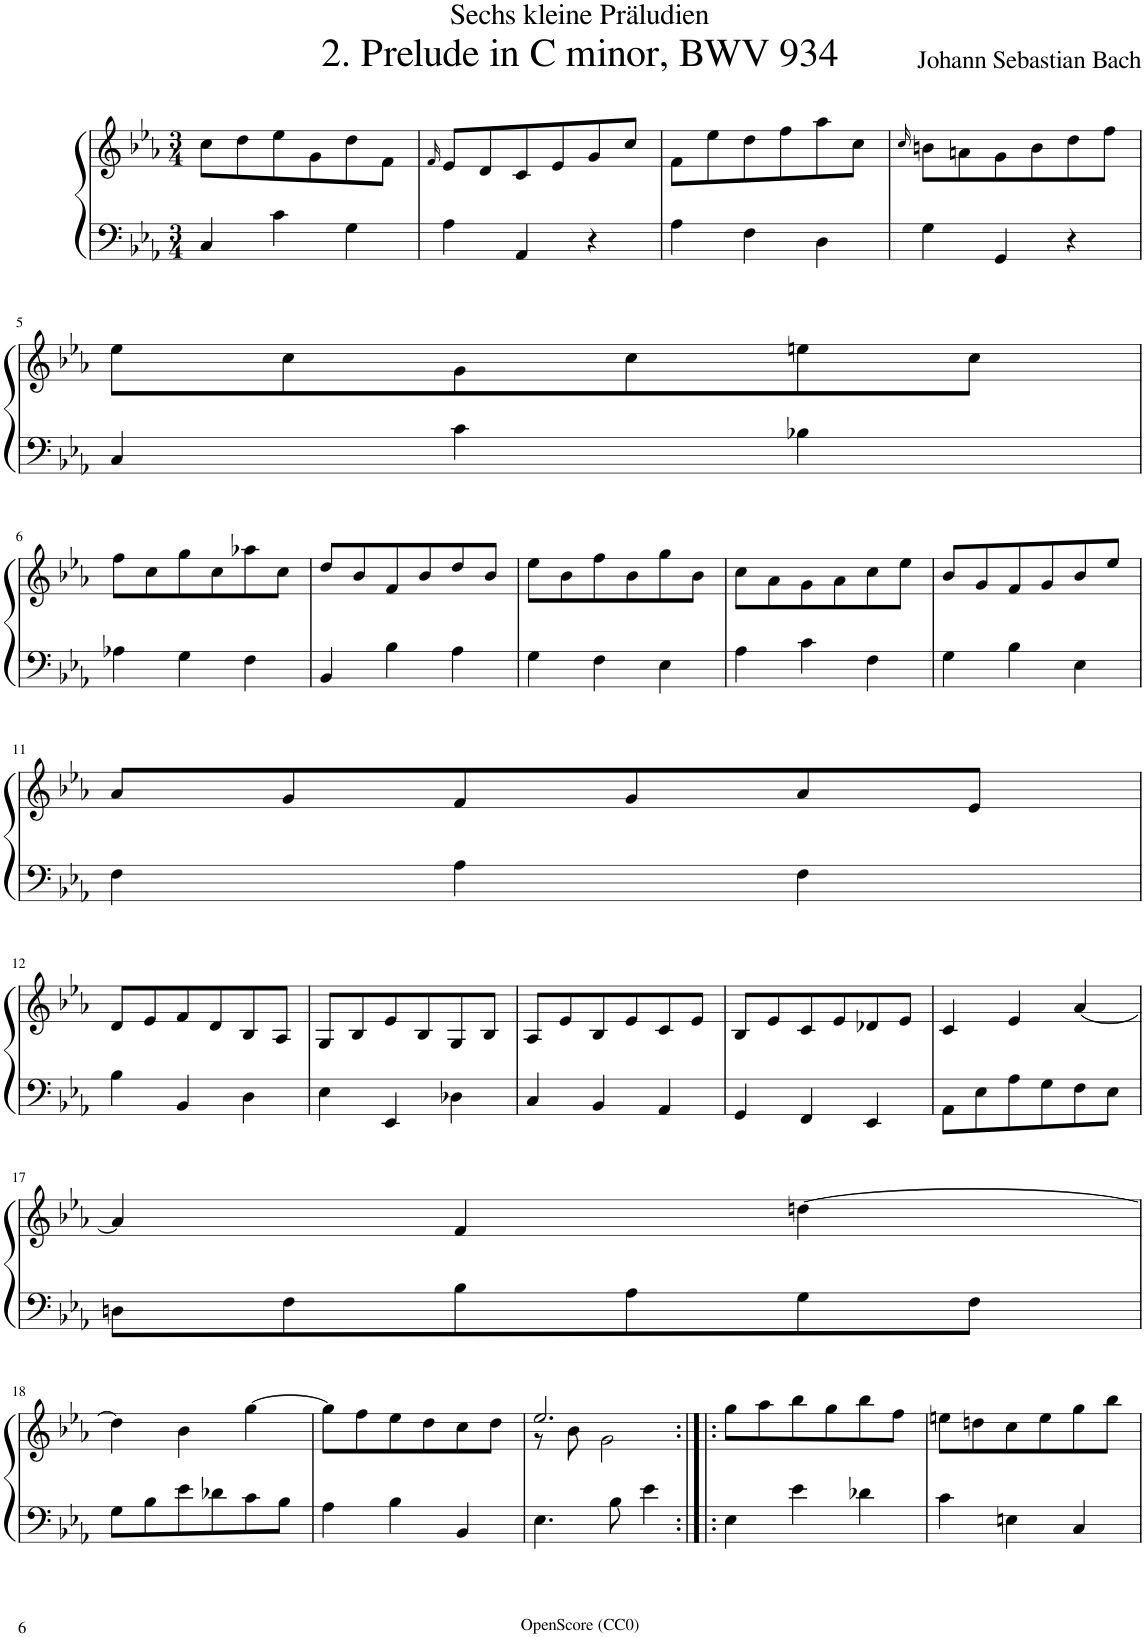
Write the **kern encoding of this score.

**kern	**kern
*part1	*part1
*staff2	*staff1
*I"Harpsichord	*
*I'Hch.	*
!!LO:PB:g=z
*clefF4	*clefG2
*k[b-e-a-]	*k[b-e-a-]
*M3/4	*M3/4
=1	=1
4C/	8cc\L
.	8dd\
4c\	8ee-\
.	8g\
4G\	8dd\
.	8f\J
=2	=2
.	16qf/
4A-\	8e-/L
.	8d/
4AA-/	8c/
.	8e-/
4r	8g/
.	8cc/J
=3	=3
4A-\	8f\L
.	8ee-\
4F\	8dd\
.	8ff\
4D\	8aa-\
.	8cc\J
=4	=4
.	16qcc/
4G\	8bn\L
.	8an\
4GG/	8g\
.	8b\
4r	8dd\
.	8ff\J
!!LO:LB:g=z
=5	=5
4C/	8ee-\L
.	8cc\
4c\	8g\
.	8cc\
4B-X\	8een\
.	8cc\J
!!LO:LB:g=z
=6	=6
4A-X\	8ff\L
.	8cc\
4G\	8gg\
.	8cc\
4F\	8aa-X\
.	8cc\J
=7	=7
4BB-/	8dd/L
.	8b-/
4B-\	8f/
.	8b-/
4A-\	8dd/
.	8b-/J
=8	=8
4G\	8ee-\L
.	8b-\
4F\	8ff\
.	8b-\
4E-\	8gg\
.	8b-\J
=9	=9
4A-\	8cc\L
.	8a-\
4c\	8g\
.	8a-\
4F\	8cc\
.	8ee-\J
=10	=10
4G\	8b-/L
.	8g/
4B-\	8f/
.	8g/
4E-\	8b-/
.	8ee-/J
!!LO:LB:g=z
=11	=11
4F\	8a-/L
.	8g/
4A-\	8f/
.	8g/
4F\	8a-/
.	8e-/J
!!LO:LB:g=z
=12	=12
4B-\	8d/L
.	8e-/
4BB-/	8f/
.	8d/
4D\	8B-/
.	8A-/J
=13	=13
4E-\	8G/L
.	8B-/
4EE-/	8e-/
.	8B-/
4D-X\	8G/
.	8B-/J
=14	=14
4C/	8A-/L
.	8e-/
4BB-/	8B-/
.	8e-/
4AA-/	8c/
.	8e-/J
=15	=15
4GG/	8B-/L
.	8e-/
4FF/	8c/
.	8e-/
4EE-/	8d-X/
.	8e-/J
=16	=16
8AA-\L	4c/
8E-\	.
8A-\	4e-/
8G\	.
8F\	[4a-/
8E-\J	.
!!LO:LB:g=z
=17	=17
8Dn\L	4a-/]
8F\	.
8B-\	4f/
8A-\	.
8G\	[4ddn\
8F\J	.
!!LO:LB:g=z
=18	=18
8G\L	4dd\]
8B-\	.
8e-\	4b-\
8d-X\	.
8c\	[4gg\
8B-\J	.
=19	=19
4A-\	8gg\L]
.	8ff\
4B-\	8ee-\
.	8dd\
4BB-/	8cc\
.	8dd\J
=20	=20
*	*^
4.E-\	2.ee-/	8r
.	.	8b-\
.	.	2g\
8B-\	.	.
4e-\	.	.
*	*v	*v
=21:|!|:	=21:|!|:
4E-\	8gg\L
.	8aa-\
4e-\	8bb-\
.	8gg\
4d-X\	8bb-\
.	8ff\J
=22	=22
4c\	8een\L
.	8ddn\
4En\	8cc\
.	8ee\
4C/	8gg\
.	8bb-\J
=	=
*-	*-
